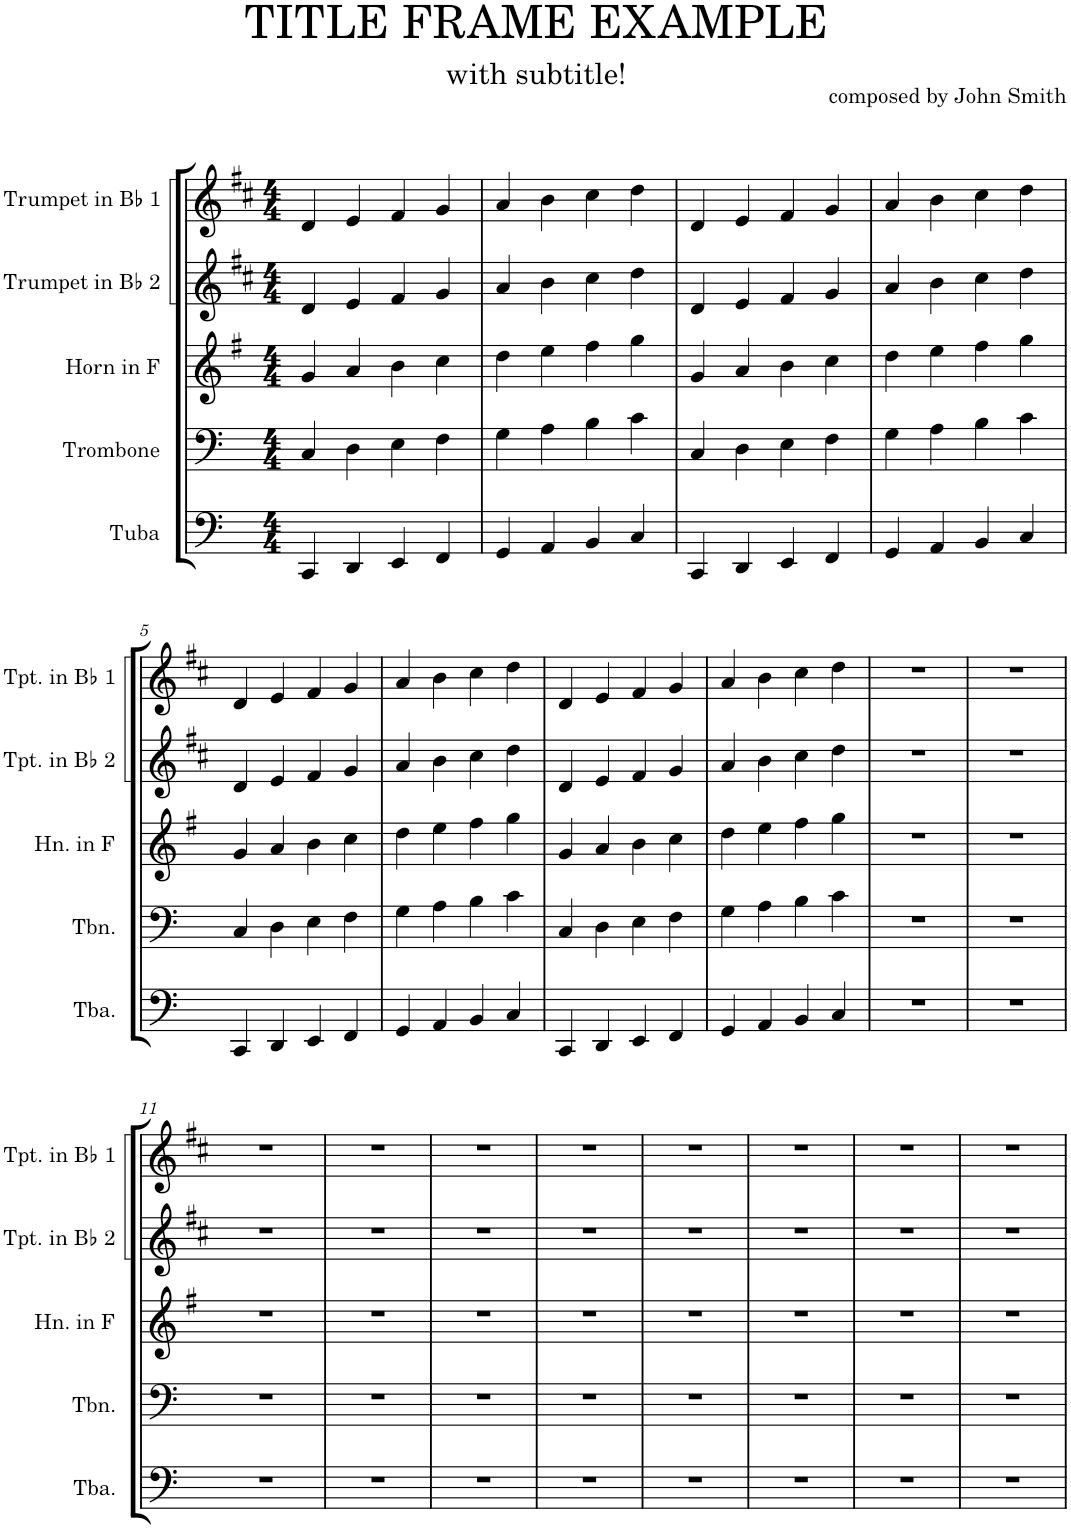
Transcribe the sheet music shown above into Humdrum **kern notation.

**kern	**kern	**kern	**kern	**kern
*part5	*part4	*part3	*part2	*part1
*staff5	*staff4	*staff3	*staff2	*staff1
*I"Tuba	*I"Trombone	*I"Horn in F	*I"Trumpet in Bb 2	*I"Trumpet in Bb 1
*I'Tba.	*I'Tbn.	*I'Hn. in F	*I'Tpt. in Bb 2	*I'Tpt. in Bb 1
*clefF4	*clefF4	*clefG2	*clefG2	*clefG2
*	*	*Trd4c7	*Trd1c2	*Trd1c2
*k[]	*k[]	*k[f#]	*k[f#c#]	*k[f#c#]
*M4/4	*M4/4	*M4/4	*M4/4	*M4/4
=1	=1	=1	=1	=1
4CC/	4C/	4g/	4d/	4d/
4DD/	4D\	4a/	4e/	4e/
4EE/	4E\	4b\	4f#/	4f#/
4FF/	4F\	4cc\	4g/	4g/
=2	=2	=2	=2	=2
4GG/	4G\	4dd\	4a/	4a/
4AA/	4A\	4ee\	4b\	4b\
4BB/	4B\	4ff#\	4cc#\	4cc#\
4C/	4c\	4gg\	4dd\	4dd\
=3	=3	=3	=3	=3
4CC/	4C/	4g/	4d/	4d/
4DD/	4D\	4a/	4e/	4e/
4EE/	4E\	4b\	4f#/	4f#/
4FF/	4F\	4cc\	4g/	4g/
=4	=4	=4	=4	=4
4GG/	4G\	4dd\	4a/	4a/
4AA/	4A\	4ee\	4b\	4b\
4BB/	4B\	4ff#\	4cc#\	4cc#\
4C/	4c\	4gg\	4dd\	4dd\
!!LO:LB:g=z
=5	=5	=5	=5	=5
4CC/	4C/	4g/	4d/	4d/
4DD/	4D\	4a/	4e/	4e/
4EE/	4E\	4b\	4f#/	4f#/
4FF/	4F\	4cc\	4g/	4g/
=6	=6	=6	=6	=6
4GG/	4G\	4dd\	4a/	4a/
4AA/	4A\	4ee\	4b\	4b\
4BB/	4B\	4ff#\	4cc#\	4cc#\
4C/	4c\	4gg\	4dd\	4dd\
=7	=7	=7	=7	=7
4CC/	4C/	4g/	4d/	4d/
4DD/	4D\	4a/	4e/	4e/
4EE/	4E\	4b\	4f#/	4f#/
4FF/	4F\	4cc\	4g/	4g/
=8	=8	=8	=8	=8
4GG/	4G\	4dd\	4a/	4a/
4AA/	4A\	4ee\	4b\	4b\
4BB/	4B\	4ff#\	4cc#\	4cc#\
4C/	4c\	4gg\	4dd\	4dd\
=9	=9	=9	=9	=9
1r	1r	1r	1r	1r
=10	=10	=10	=10	=10
1r	1r	1r	1r	1r
!!LO:LB:g=z
=11	=11	=11	=11	=11
1r	1r	1r	1r	1r
=12	=12	=12	=12	=12
1r	1r	1r	1r	1r
=13	=13	=13	=13	=13
1r	1r	1r	1r	1r
=14	=14	=14	=14	=14
1r	1r	1r	1r	1r
=15	=15	=15	=15	=15
1r	1r	1r	1r	1r
=16	=16	=16	=16	=16
1r	1r	1r	1r	1r
=17	=17	=17	=17	=17
1r	1r	1r	1r	1r
=18	=18	=18	=18	=18
1r	1r	1r	1r	1r
=	=	=	=	=
*-	*-	*-	*-	*-
